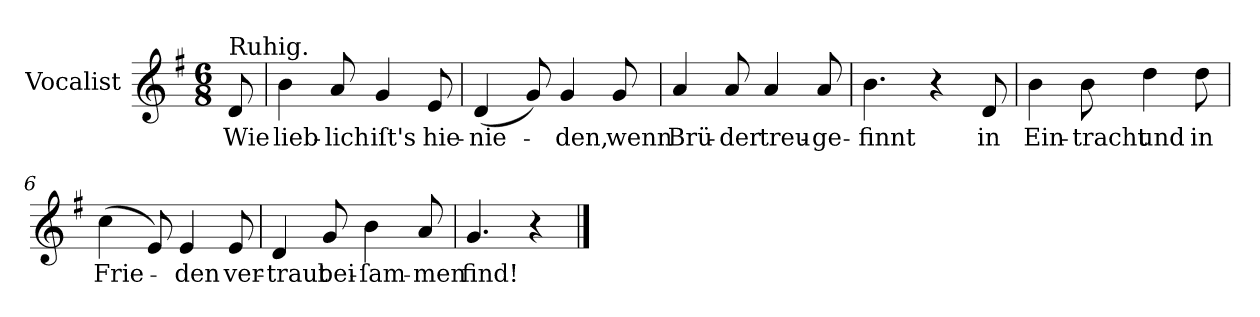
**kern	**text
*part1	*part1
*staff1	*staff1
*I"Vocalist	*
*clefG2	*
*k[f#]	*
*G:	*
*M6/8	*
=	=
!LO:TX:a:t=Ruhig.	!
8d	Wie
=1	=1
4b	lieb-
8a	-lich
4g	iſt's
8e	hie-
=2	=2
(4d	-nie-
8g)	.
4g	-den,
8g	wenn
=3	=3
4a	Brü-
8a	-der
4a	treu-
8a	-ge-
=4	=4
4.b	-finnt
4r	.
8d	in
=5	=5
4b	Ein-
8b	-tracht
4dd	und
8dd	in
=6	=6
(4cc	Frie-
8e)	.
4e	-den
8e	ver-
=7	=7
4d	-traut
8g	bei-
4b	-ſam-
8a	-men
=8	=8
4.g	find!
4r	.
==	==
*-	*-
